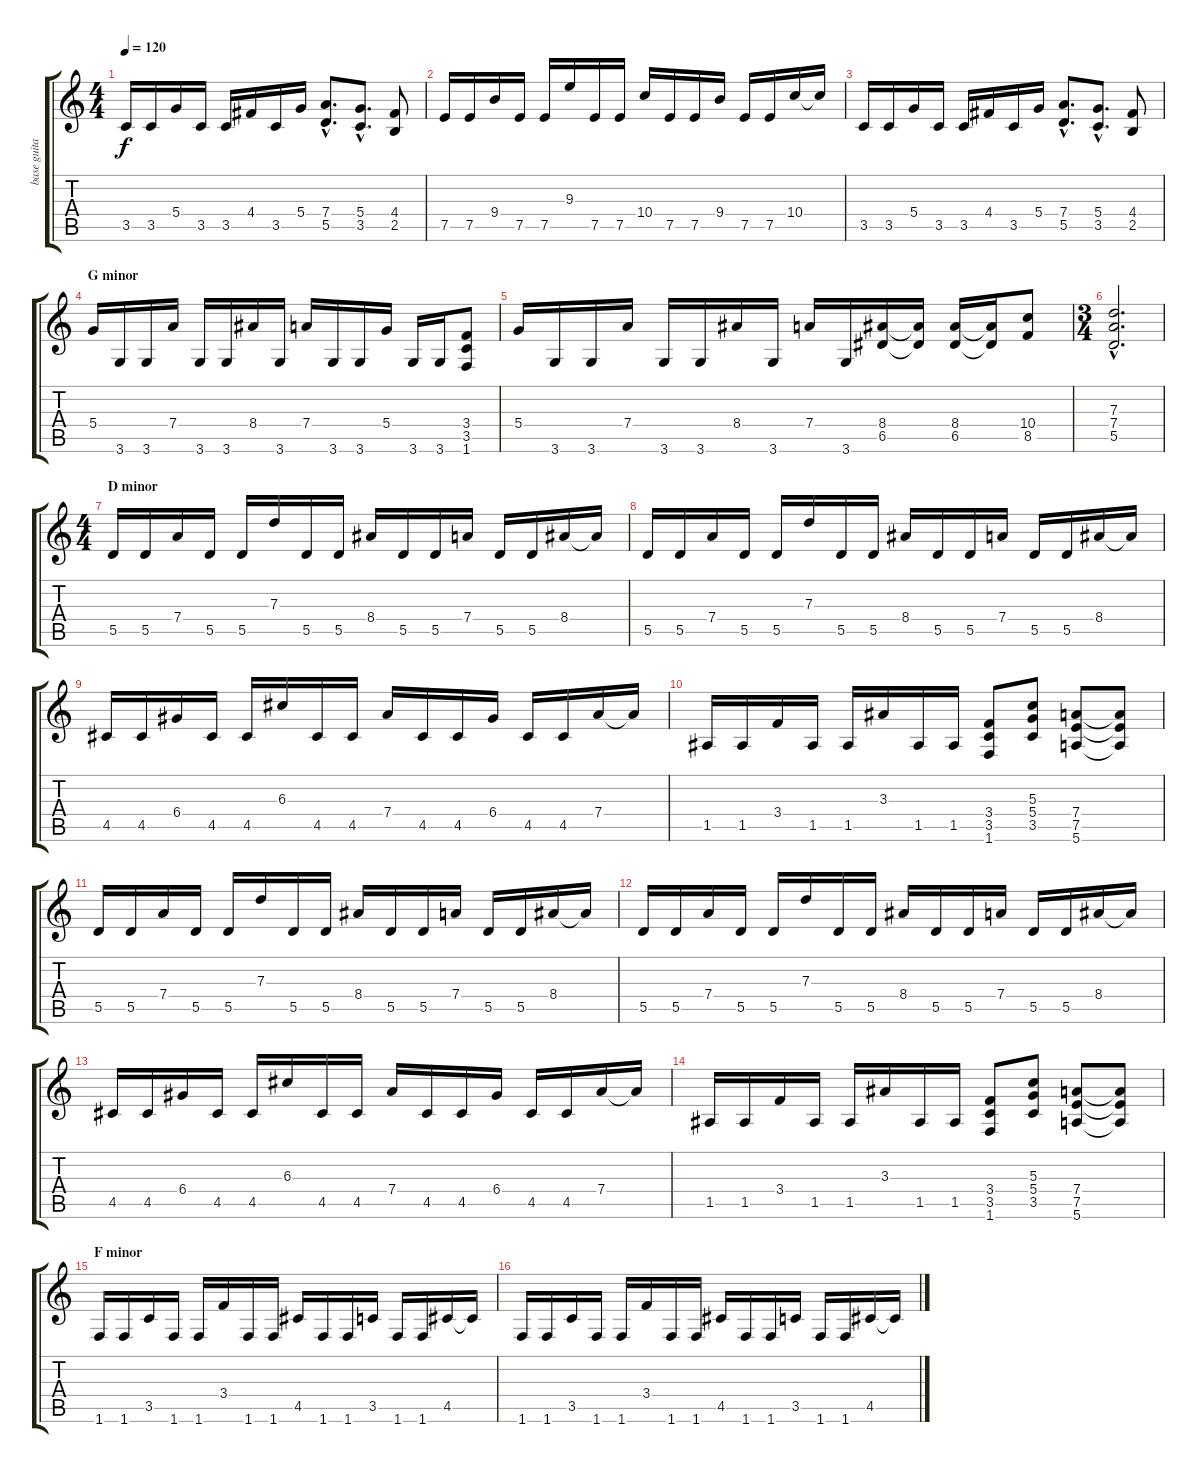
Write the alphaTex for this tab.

\track ("base guitar - distortion" "base guita") {instrument distortionguitar}
\staff {score tabs}
\tuning (E4 B3 G3 D3 A2 E2) {hide}
\ts (4 4)
\tempo 120
\clef g2
\ks c
3.5.16{dy f} 3.5.16 5.4.16 3.5.16 3.5.16 4.4.16 3.5.16 5.4.16 (7.4{hac} 5.5{hac}).8{d} (5.4{hac} 3.5{hac}).8{d} (4.4 2.5).8 |
7.5.16 7.5.16 9.4.16 7.5.16 7.5.16 9.3.16 7.5.16 7.5.16 10.4.16 7.5.16 7.5.16 9.4.16 7.5.16 7.5.16 10.4.16 10.4{t}.16 |
3.5.16 3.5.16 5.4.16 3.5.16 3.5.16 4.4.16 3.5.16 5.4.16 (7.4{hac} 5.5{hac}).8{d} (5.4{hac} 3.5{hac}).8{d} (4.4 2.5).8 |
\section ("" "G minor")
5.4.16 3.6.16 3.6.16 7.4.16 3.6.16 3.6.16 8.4.16 3.6.16 7.4.16 3.6.16 3.6.16 5.4.16 3.6.16 3.6.16 (3.4 3.5 1.6).8 |
5.4.16 3.6.16 3.6.16 7.4.16 3.6.16 3.6.16 8.4.16 3.6.16 7.4.16 3.6.16 (8.4 6.5).16 (8.4{t} 6.5{t}).16 (8.4 6.5).16 (8.4{t} 6.5{t}).16 (10.4 8.5).8 |
\ts (3 4)
(7.3{hac} 7.4{hac} 5.5{hac}).2{d} |
\ts (4 4)
\section ("" "D minor")
5.5.16 5.5.16 7.4.16 5.5.16 5.5.16 7.3.16 5.5.16 5.5.16 8.4.16 5.5.16 5.5.16 7.4.16 5.5.16 5.5.16 8.4.16 8.4{t}.16 |
5.5.16 5.5.16 7.4.16 5.5.16 5.5.16 7.3.16 5.5.16 5.5.16 8.4.16 5.5.16 5.5.16 7.4.16 5.5.16 5.5.16 8.4.16 8.4{t}.16 |
4.5.16 4.5.16 6.4.16 4.5.16 4.5.16 6.3.16 4.5.16 4.5.16 7.4.16 4.5.16 4.5.16 6.4.16 4.5.16 4.5.16 7.4.16 7.4{t}.16 |
1.5.16 1.5.16 3.4.16 1.5.16 1.5.16 3.3.16 1.5.16 1.5.16 (3.4 3.5 1.6).8 (5.3 5.4 3.5).8 (7.4 7.5 5.6).8 (7.4{t} 7.5{t} 5.6{t}).8 |
5.5.16 5.5.16 7.4.16 5.5.16 5.5.16 7.3.16 5.5.16 5.5.16 8.4.16 5.5.16 5.5.16 7.4.16 5.5.16 5.5.16 8.4.16 8.4{t}.16 |
5.5.16 5.5.16 7.4.16 5.5.16 5.5.16 7.3.16 5.5.16 5.5.16 8.4.16 5.5.16 5.5.16 7.4.16 5.5.16 5.5.16 8.4.16 8.4{t}.16 |
4.5.16 4.5.16 6.4.16 4.5.16 4.5.16 6.3.16 4.5.16 4.5.16 7.4.16 4.5.16 4.5.16 6.4.16 4.5.16 4.5.16 7.4.16 7.4{t}.16 |
1.5.16 1.5.16 3.4.16 1.5.16 1.5.16 3.3.16 1.5.16 1.5.16 (3.4 3.5 1.6).8 (5.3 5.4 3.5).8 (7.4 7.5 5.6).8 (7.4{t} 7.5{t} 5.6{t}).8 |
\section ("" "F minor")
1.6.16 1.6.16 3.5.16 1.6.16 1.6.16 3.4.16 1.6.16 1.6.16 4.5.16 1.6.16 1.6.16 3.5.16 1.6.16 1.6.16 4.5.16 4.5{t}.16 |
1.6.16 1.6.16 3.5.16 1.6.16 1.6.16 3.4.16 1.6.16 1.6.16 4.5.16 1.6.16 1.6.16 3.5.16 1.6.16 1.6.16 4.5.16 4.5{t}.16
